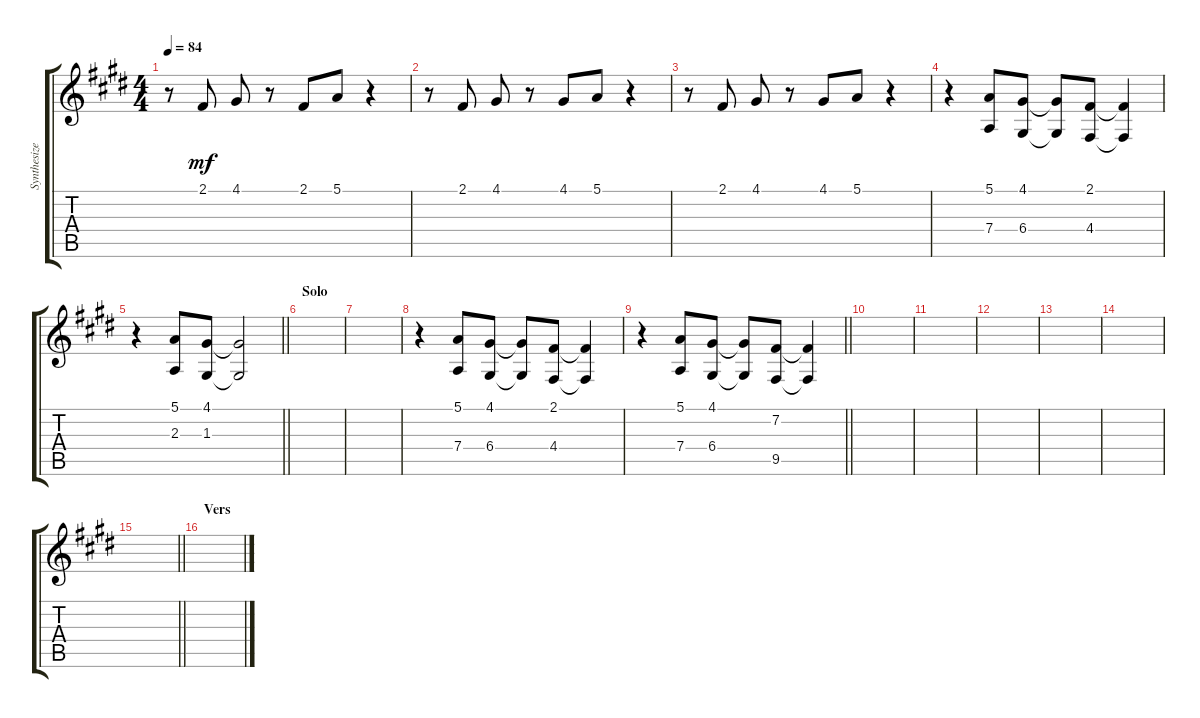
\track ("Synthesizer" "Synthesize") {instrument pad2warm}
\staff {score tabs}
\tuning (E4 B3 G3 D3 A2 E2) {hide}
\ts (4 4)
\tempo 84
\clef g2
\ks c#minor
r.8{dy mf} 2.1.8 4.1.8 r.8 2.1.8 5.1.8 r.4 |
r.8 2.1.8 4.1.8 r.8 4.1.8 5.1.8 r.4 |
r.8 2.1.8 4.1.8 r.8 4.1.8 5.1.8 r.4 |
r.4 (5.1 7.4).8 (4.1 6.4).8 (4.1{t} 6.4{t}).8 (2.1 4.4).8 (2.1{t} 4.4{t}).4 |
\barLineRight lightlight
r.4 (5.1 2.3).8 (4.1 1.3).8 (4.1{t} 1.3{t}).2 |
\section ("" "Solo")
|
|
r.4 (5.1 7.4).8 (4.1 6.4).8 (4.1{t} 6.4{t}).8 (2.1 4.4).8 (2.1{t} 4.4{t}).4 |
\barLineRight lightlight
r.4 (5.1 7.4).8 (4.1 6.4).8 (4.1{t} 6.4{t}).8 (7.2 9.5).8 (7.2{t} 9.5{t}).4 |
|
|
|
|
|
\barLineRight lightlight
|
\section ("" "Vers")
